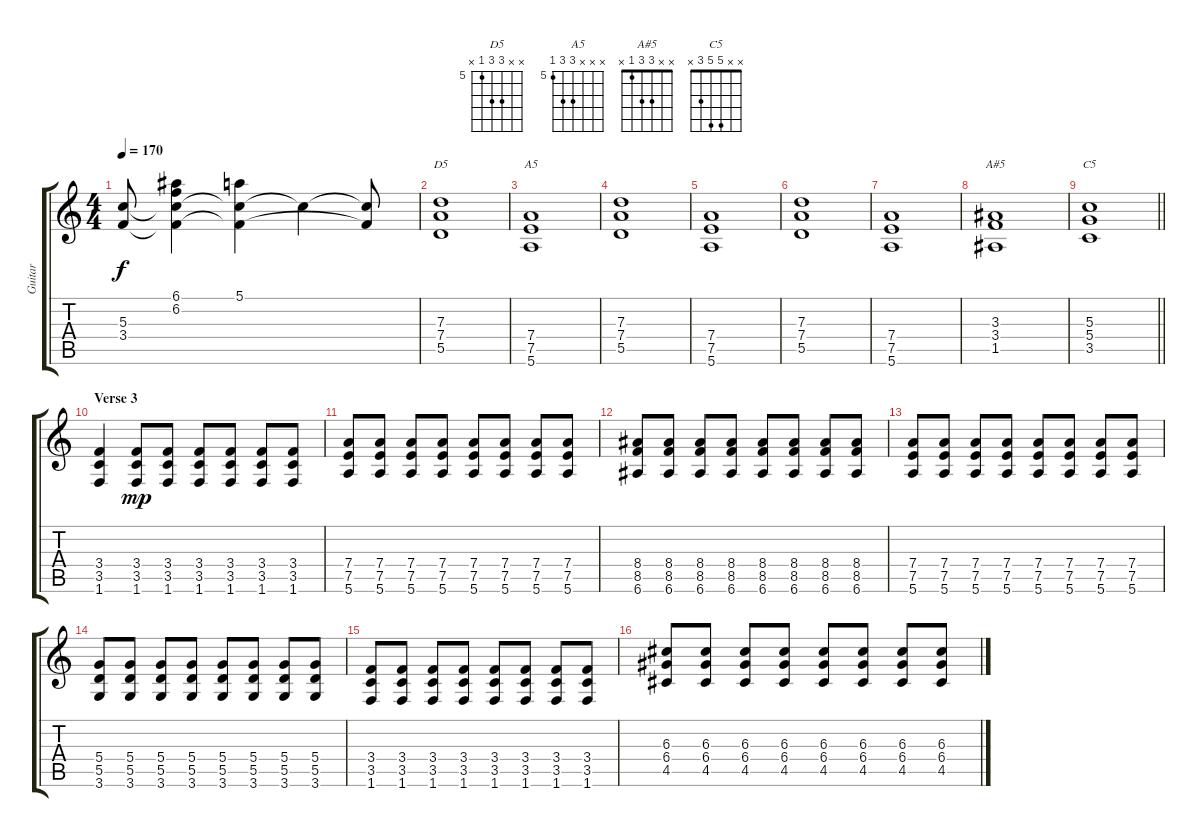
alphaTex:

\track ("Guitar" "Guitar") {instrument distortionguitar}
\staff {score tabs}
\tuning (E4 B3 G3 D3 A2 E2) {hide}
\chord ("D5" x x 7 7 5 x) {firstfret 5}
\chord ("A5" x x x 7 7 5) {firstfret 5}
\chord ("A#5" x x 3 3 1 x)
\chord ("C5" x x 5 5 3 x)
\ts (4 4)
\tempo 170
\clef g2
\ks c
(5.3{t} 3.4{t}).8{dy f} (6.1 6.2 5.3{t} 3.4{t}).4 (5.1 5.3{t} 3.4{t}).4 5.3{t}.4 (5.3{t} 3.4{t}).8 |
(7.3 7.4 5.5).1{ch "D5"} |
(7.4 7.5 5.6).1{ch "A5"} |
(7.3 7.4 5.5).1 |
(7.4 7.5 5.6).1 |
(7.3 7.4 5.5).1 |
(7.4 7.5 5.6).1 |
(3.3 3.4 1.5).1{ch "A#5"} |
\barLineRight lightlight
(5.3 5.4 3.5).1{ch "C5"} |
\section ("" "Verse 3")
(3.4 3.5 1.6).4 (3.4 3.5 1.6).8{dy mp} (3.4 3.5 1.6).8 (3.4 3.5 1.6).8 (3.4 3.5 1.6).8 (3.4 3.5 1.6).8 (3.4 3.5 1.6).8 |
(7.4 7.5 5.6).8 (7.4 7.5 5.6).8 (7.4 7.5 5.6).8 (7.4 7.5 5.6).8 (7.4 7.5 5.6).8 (7.4 7.5 5.6).8 (7.4 7.5 5.6).8 (7.4 7.5 5.6).8 |
(8.4 8.5 6.6).8 (8.4 8.5 6.6).8 (8.4 8.5 6.6).8 (8.4 8.5 6.6).8 (8.4 8.5 6.6).8 (8.4 8.5 6.6).8 (8.4 8.5 6.6).8 (8.4 8.5 6.6).8 |
(7.4 7.5 5.6).8 (7.4 7.5 5.6).8 (7.4 7.5 5.6).8 (7.4 7.5 5.6).8 (7.4 7.5 5.6).8 (7.4 7.5 5.6).8 (7.4 7.5 5.6).8 (7.4 7.5 5.6).8 |
(5.4 5.5 3.6).8 (5.4 5.5 3.6).8 (5.4 5.5 3.6).8 (5.4 5.5 3.6).8 (5.4 5.5 3.6).8 (5.4 5.5 3.6).8 (5.4 5.5 3.6).8 (5.4 5.5 3.6).8 |
(3.4 3.5 1.6).8 (3.4 3.5 1.6).8 (3.4 3.5 1.6).8 (3.4 3.5 1.6).8 (3.4 3.5 1.6).8 (3.4 3.5 1.6).8 (3.4 3.5 1.6).8 (3.4 3.5 1.6).8 |
(6.3 6.4 4.5).8 (6.3 6.4 4.5).8 (6.3 6.4 4.5).8 (6.3 6.4 4.5).8 (6.3 6.4 4.5).8 (6.3 6.4 4.5).8 (6.3 6.4 4.5).8 (6.3 6.4 4.5).8
